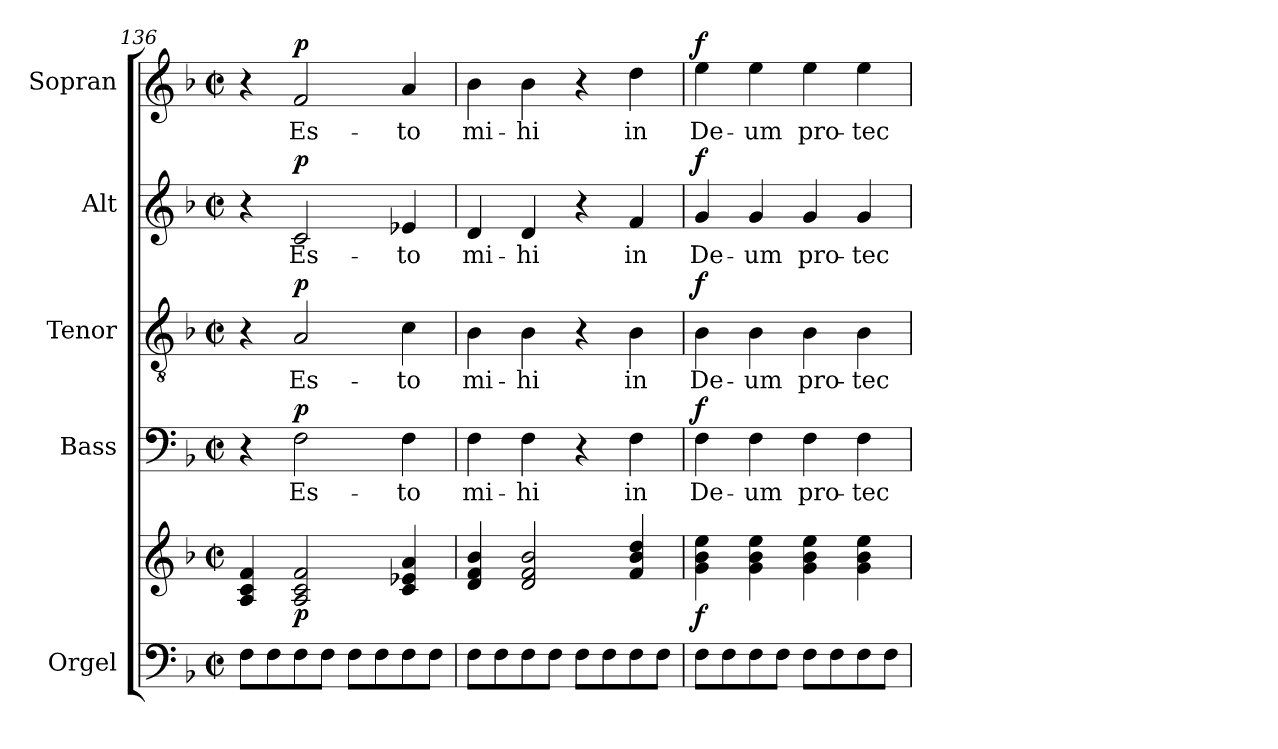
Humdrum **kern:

**kern	**kern	**dynam	**kern	**text	**dynam	**kern	**text	**dynam	**kern	**text	**dynam	**kern	**text	**dynam
*part5	*part5	*part5	*part4	*part4	*part4	*part3	*part3	*part3	*part2	*part2	*part2	*part1	*part1	*part1
*staff6	*staff5	*staff5/6	*staff4	*staff4	*staff4	*staff3	*staff3	*staff3	*staff2	*staff2	*staff2	*staff1	*staff1	*staff1
*I"Orgel	*	*	*I"Bass	*	*	*I"Tenor	*	*	*I"Alt	*	*	*I"Sopran	*	*
*I'Org.	*	*	*I'B	*	*	*I'T	*	*	*I'A	*	*	*I'S	*	*
*clefF4	*clefG2	*	*clefF4	*	*	*clefGv2	*	*	*clefG2	*	*	*clefG2	*	*
*k[b-]	*k[b-]	*	*k[b-]	*	*	*k[b-]	*	*	*k[b-]	*	*	*k[b-]	*	*
*F:	*F:	*	*F:	*	*	*F:	*	*	*F:	*	*	*F:	*	*
*M2/2	*M2/2	*	*M2/2	*	*	*M2/2	*	*	*M2/2	*	*	*M2/2	*	*
*met(c|)	*met(c|)	*	*met(c|)	*	*	*met(c|)	*	*	*met(c|)	*	*	*met(c|)	*	*
=136	=136	=136	=136	=136	=136	=136	=136	=136	=136	=136	=136	=136	=136	=136
8F\L	4A/ 4c/ 4f/	.	4r	.	.	4r	.	.	4r	.	.	4r	.	.
8F\	.	.	.	.	.	.	.	.	.	.	.	.	.	.
!	!	!LO:DY:b	!	!LO:LY:b	!LO:DY:a	!	!LO:LY:b	!LO:DY:a	!	!LO:LY:b	!LO:DY:a	!	!LO:LY:b	!LO:DY:a
8F\	2A/ 2c/ 2f/	p	2F\	Es-	p	2A/	Es-	p	2c/	Es-	p	2f/	Es-	p
8F\J	.	.	.	.	.	.	.	.	.	.	.	.	.	.
8F\L	.	.	.	.	.	.	.	.	.	.	.	.	.	.
8F\	.	.	.	.	.	.	.	.	.	.	.	.	.	.
!	!	!	!	!LO:LY:b	!	!	!LO:LY:b	!	!	!LO:LY:b	!	!	!LO:LY:b	!
8F\	4c/ 4e-X/ 4a/	.	4F\	-to	.	4c\	-to	.	4e-X/	-to	.	4a/	-to	.
8F\J	.	.	.	.	.	.	.	.	.	.	.	.	.	.
=137	=137	=137	=137	=137	=137	=137	=137	=137	=137	=137	=137	=137	=137	=137
!	!	!	!	!LO:LY:b	!	!	!LO:LY:b	!	!	!LO:LY:b	!	!	!LO:LY:b	!
8F\L	4d/ 4f/ 4b-/	.	4F\	mi-	.	4B-\	mi-	.	4d/	mi-	.	4b-\	mi-	.
8F\	.	.	.	.	.	.	.	.	.	.	.	.	.	.
!	!	!	!	!LO:LY:b	!	!	!LO:LY:b	!	!	!LO:LY:b	!	!	!LO:LY:b	!
8F\	2d/ 2f/ 2b-/	.	4F\	-hi	.	4B-\	-hi	.	4d/	-hi	.	4b-\	-hi	.
8F\J	.	.	.	.	.	.	.	.	.	.	.	.	.	.
8F\L	.	.	4r	.	.	4r	.	.	4r	.	.	4r	.	.
8F\	.	.	.	.	.	.	.	.	.	.	.	.	.	.
!	!	!	!	!LO:LY:b	!	!	!LO:LY:b	!	!	!LO:LY:b	!	!	!LO:LY:b	!
8F\	4f/ 4b-/ 4dd/	.	4F\	in	.	4B-\	in	.	4f/	in	.	4dd\	in	.
8F\J	.	.	.	.	.	.	.	.	.	.	.	.	.	.
!!LO:LB:g=z
=138	=138	=138	=138	=138	=138	=138	=138	=138	=138	=138	=138	=138	=138	=138
!	!	!LO:DY:b	!	!LO:LY:b	!LO:DY:a	!	!LO:LY:b	!LO:DY:a	!	!LO:LY:b	!LO:DY:a	!	!LO:LY:b	!LO:DY:a
8F\L	4g\ 4b-\ 4ee\	f	4F\	De-	f	4B-\	De-	f	4g/	De-	f	4ee\	De-	f
8F\	.	.	.	.	.	.	.	.	.	.	.	.	.	.
!	!	!	!	!LO:LY:b	!	!	!LO:LY:b	!	!	!LO:LY:b	!	!	!LO:LY:b	!
8F\	4g\ 4b-\ 4ee\	.	4F\	-um	.	4B-\	-um	.	4g/	-um	.	4ee\	-um	.
8F\J	.	.	.	.	.	.	.	.	.	.	.	.	.	.
!	!	!	!	!LO:LY:b	!	!	!LO:LY:b	!	!	!LO:LY:b	!	!	!LO:LY:b	!
8F\L	4g\ 4b-\ 4ee\	.	4F\	pro-	.	4B-\	pro-	.	4g/	pro-	.	4ee\	pro-	.
8F\	.	.	.	.	.	.	.	.	.	.	.	.	.	.
!	!	!	!	!LO:LY:b	!	!	!LO:LY:b	!	!	!LO:LY:b	!	!	!LO:LY:b	!
8F\	4g\ 4b-\ 4ee\	.	4F\	-tec-	.	4B-\	-tec-	.	4g/	-tec-	.	4ee\	-tec-	.
8F\J	.	.	.	.	.	.	.	.	.	.	.	.	.	.
=	=	=	=	=	=	=	=	=	=	=	=	=	=	=
*-	*-	*-	*-	*-	*-	*-	*-	*-	*-	*-	*-	*-	*-	*-
